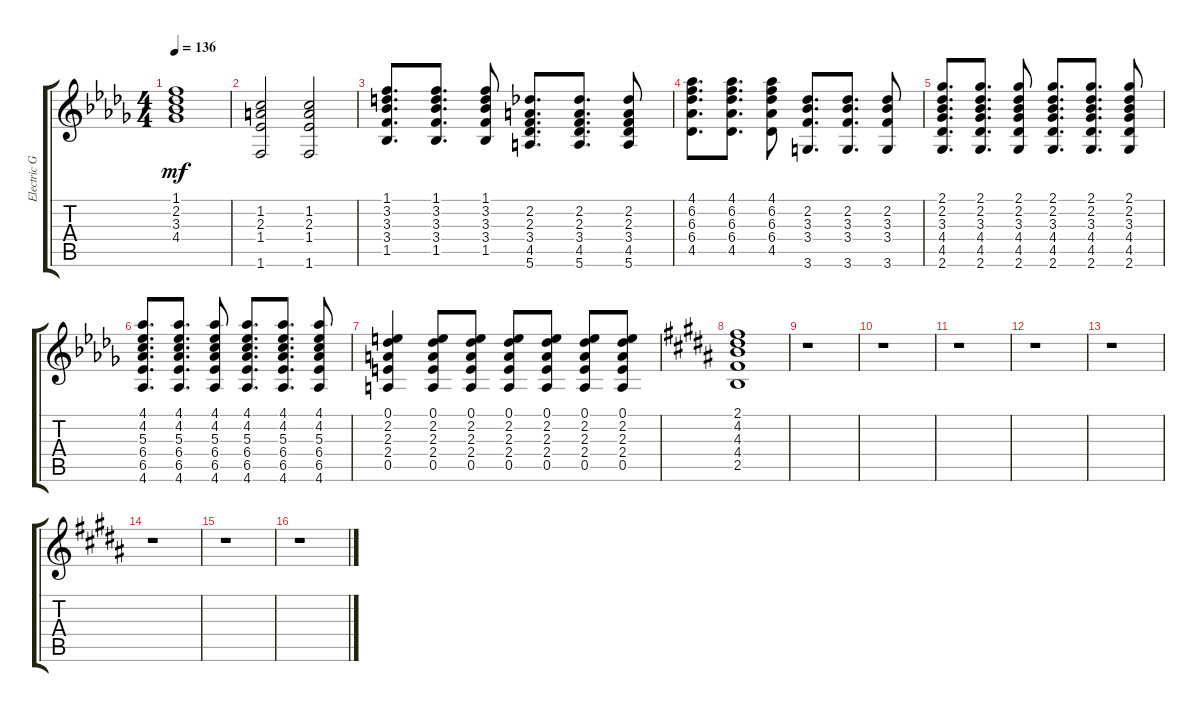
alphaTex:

\track ("Electric Guitar 2" "Electric G") {instrument distortionguitar}
\staff {score tabs}
\tuning (E4 B3 G3 D3 A2 E2) {hide}
\ts (4 4)
\tempo 136
\clef g2
\ks db
(1.1 2.2 3.3 4.4).1{dy mf} |
(1.2 2.3 1.4 1.6).2 (1.2 2.3 1.4 1.6).2 |
(1.1 3.2 3.3 3.4 1.5).8{d} (1.1 3.2 3.3 3.4 1.5).8{d} (1.1 3.2 3.3 3.4 1.5).8 (2.2 2.3 3.4 4.5 5.6).8{d} (2.2 2.3 3.4 4.5 5.6).8{d} (2.2 2.3 3.4 4.5 5.6).8 |
(4.1 6.2 6.3 6.4 4.5).8{d} (4.1 6.2 6.3 6.4 4.5).8{d} (4.1 6.2 6.3 6.4 4.5).8 (2.2 3.3 3.4 3.6).8{d} (2.2 3.3 3.4 3.6).8{d} (2.2 3.3 3.4 3.6).8 |
(2.1 2.2 3.3 4.4 4.5 2.6).8{d} (2.1 2.2 3.3 4.4 4.5 2.6).8{d} (2.1 2.2 3.3 4.4 4.5 2.6).8 (2.1 2.2 3.3 4.4 4.5 2.6).8{d} (2.1 2.2 3.3 4.4 4.5 2.6).8{d} (2.1 2.2 3.3 4.4 4.5 2.6).8 |
(4.1 4.2 5.3 6.4 6.5 4.6).8{d} (4.1 4.2 5.3 6.4 6.5 4.6).8{d} (4.1 4.2 5.3 6.4 6.5 4.6).8 (4.1 4.2 5.3 6.4 6.5 4.6).8{d} (4.1 4.2 5.3 6.4 6.5 4.6).8{d} (4.1 4.2 5.3 6.4 6.5 4.6).8 |
(0.1 2.2 2.3 2.4 0.5).4 (0.1 2.2 2.3 2.4 0.5).8 (0.1 2.2 2.3 2.4 0.5).8 (0.1 2.2 2.3 2.4 0.5).8 (0.1 2.2 2.3 2.4 0.5).8 (0.1 2.2 2.3 2.4 0.5).8 (0.1 2.2 2.3 2.4 0.5).8 |
\ks b
(2.1 4.2 4.3 4.4 2.5).1 |
r.1 |
r.1 |
r.1 |
r.1 |
r.1 |
r.1 |
r.1 |
r.1
